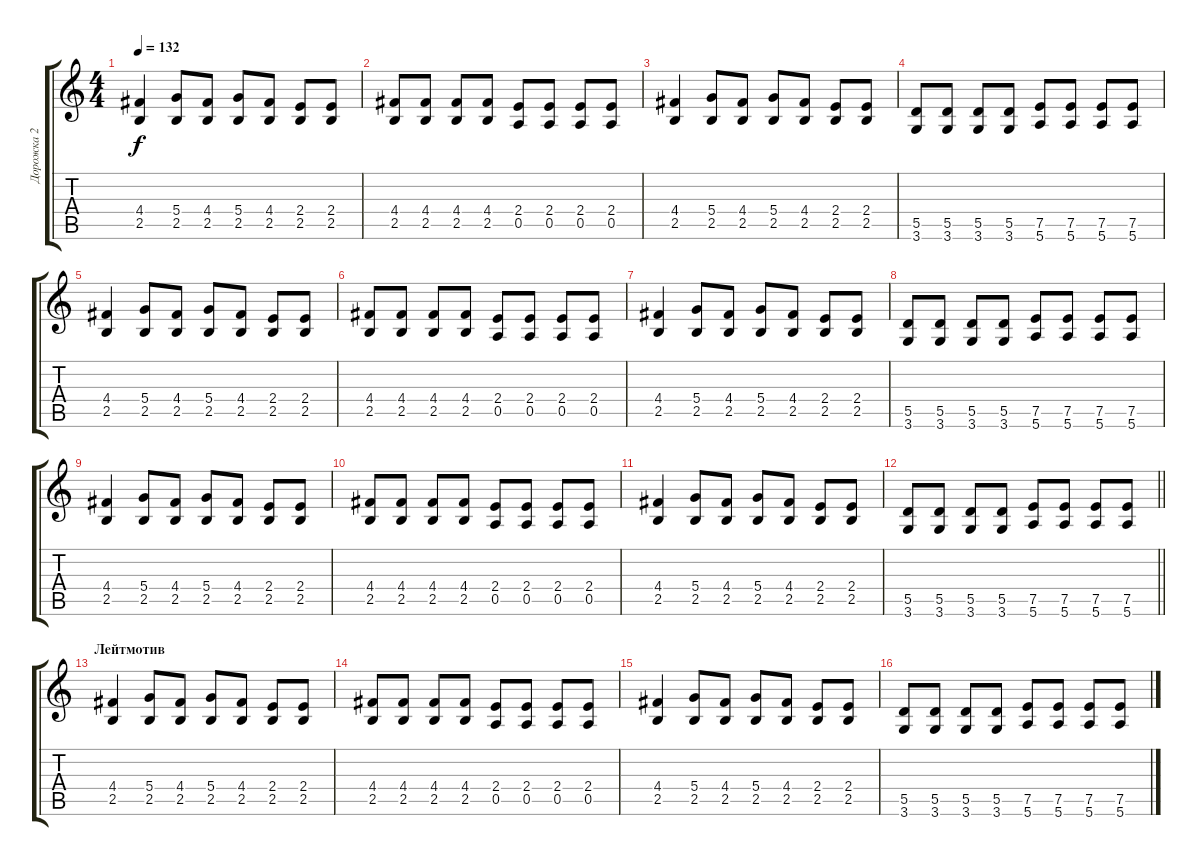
\track ("Дорожка 2" "Дорожка 2") {instrument distortionguitar}
\staff {score tabs}
\tuning (E4 B3 G3 D3 A2 E2) {hide}
\ts (4 4)
\tempo 132
\clef g2
\ks c
(4.4 2.5).4{dy f} (5.4 2.5).8 (4.4 2.5).8 (5.4 2.5).8 (4.4 2.5).8 (2.4 2.5).8 (2.4 2.5).8 |
(4.4 2.5).8 (4.4 2.5).8 (4.4 2.5).8 (4.4 2.5).8 (2.4 0.5).8 (2.4 0.5).8 (2.4 0.5).8 (2.4 0.5).8 |
(4.4 2.5).4 (5.4 2.5).8 (4.4 2.5).8 (5.4 2.5).8 (4.4 2.5).8 (2.4 2.5).8 (2.4 2.5).8 |
(5.5 3.6).8 (5.5 3.6).8 (5.5 3.6).8 (5.5 3.6).8 (7.5 5.6).8 (7.5 5.6).8 (7.5 5.6).8 (7.5 5.6).8 |
(4.4 2.5).4 (5.4 2.5).8 (4.4 2.5).8 (5.4 2.5).8 (4.4 2.5).8 (2.4 2.5).8 (2.4 2.5).8 |
(4.4 2.5).8 (4.4 2.5).8 (4.4 2.5).8 (4.4 2.5).8 (2.4 0.5).8 (2.4 0.5).8 (2.4 0.5).8 (2.4 0.5).8 |
(4.4 2.5).4 (5.4 2.5).8 (4.4 2.5).8 (5.4 2.5).8 (4.4 2.5).8 (2.4 2.5).8 (2.4 2.5).8 |
(5.5 3.6).8 (5.5 3.6).8 (5.5 3.6).8 (5.5 3.6).8 (7.5 5.6).8 (7.5 5.6).8 (7.5 5.6).8 (7.5 5.6).8 |
(4.4 2.5).4 (5.4 2.5).8 (4.4 2.5).8 (5.4 2.5).8 (4.4 2.5).8 (2.4 2.5).8 (2.4 2.5).8 |
(4.4 2.5).8 (4.4 2.5).8 (4.4 2.5).8 (4.4 2.5).8 (2.4 0.5).8 (2.4 0.5).8 (2.4 0.5).8 (2.4 0.5).8 |
(4.4 2.5).4 (5.4 2.5).8 (4.4 2.5).8 (5.4 2.5).8 (4.4 2.5).8 (2.4 2.5).8 (2.4 2.5).8 |
\barLineRight lightlight
(5.5 3.6).8 (5.5 3.6).8 (5.5 3.6).8 (5.5 3.6).8 (7.5 5.6).8 (7.5 5.6).8 (7.5 5.6).8 (7.5 5.6).8 |
\section ("" "Лейтмотив")
(4.4 2.5).4 (5.4 2.5).8 (4.4 2.5).8 (5.4 2.5).8 (4.4 2.5).8 (2.4 2.5).8 (2.4 2.5).8 |
(4.4 2.5).8 (4.4 2.5).8 (4.4 2.5).8 (4.4 2.5).8 (2.4 0.5).8 (2.4 0.5).8 (2.4 0.5).8 (2.4 0.5).8 |
(4.4 2.5).4 (5.4 2.5).8 (4.4 2.5).8 (5.4 2.5).8 (4.4 2.5).8 (2.4 2.5).8 (2.4 2.5).8 |
(5.5 3.6).8 (5.5 3.6).8 (5.5 3.6).8 (5.5 3.6).8 (7.5 5.6).8 (7.5 5.6).8 (7.5 5.6).8 (7.5 5.6).8
